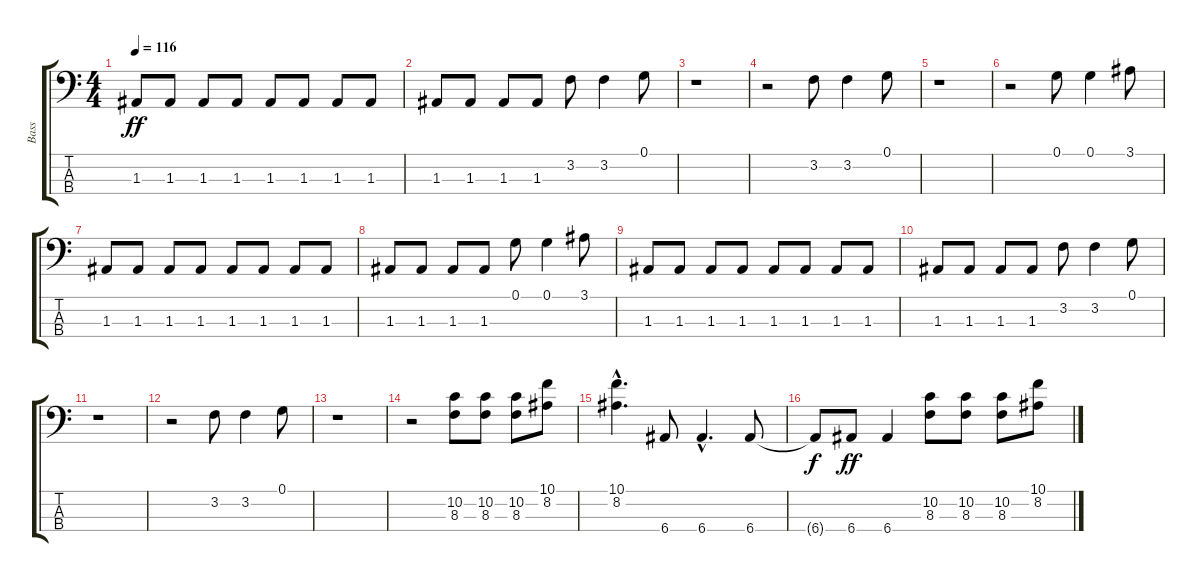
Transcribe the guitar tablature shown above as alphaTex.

\track ("Bass" "Bass") {instrument electricbassfinger}
\staff {score tabs}
\tuning (G2 D2 A1 E1) {hide}
\ts (4 4)
\tempo 116
\clef f4
\ks c
1.3.8{dy ff} 1.3.8 1.3.8 1.3.8 1.3.8 1.3.8 1.3.8 1.3.8 |
1.3.8 1.3.8 1.3.8 1.3.8 3.2.8 3.2.4 0.1.8 |
r.1 |
r.2 3.2.8 3.2.4 0.1.8 |
r.1 |
r.2 0.1.8 0.1.4 3.1.8 |
1.3.8 1.3.8 1.3.8 1.3.8 1.3.8 1.3.8 1.3.8 1.3.8 |
1.3.8 1.3.8 1.3.8 1.3.8 0.1.8 0.1.4 3.1.8 |
1.3.8 1.3.8 1.3.8 1.3.8 1.3.8 1.3.8 1.3.8 1.3.8 |
1.3.8 1.3.8 1.3.8 1.3.8 3.2.8 3.2.4 0.1.8 |
r.1 |
r.2 3.2.8 3.2.4 0.1.8 |
r.1 |
r.2 (10.2 8.3).8 (10.2 8.3).8 (10.2 8.3).8 (10.1 8.2).8 |
(10.1{hac} 8.2{hac}).4{d} 6.4.8 6.4{hac}.4{d} 6.4.8 |
6.4{t}.8{dy f} 6.4.8{dy ff} 6.4.4 (10.2 8.3).8 (10.2 8.3).8 (10.2 8.3).8 (10.1 8.2).8
